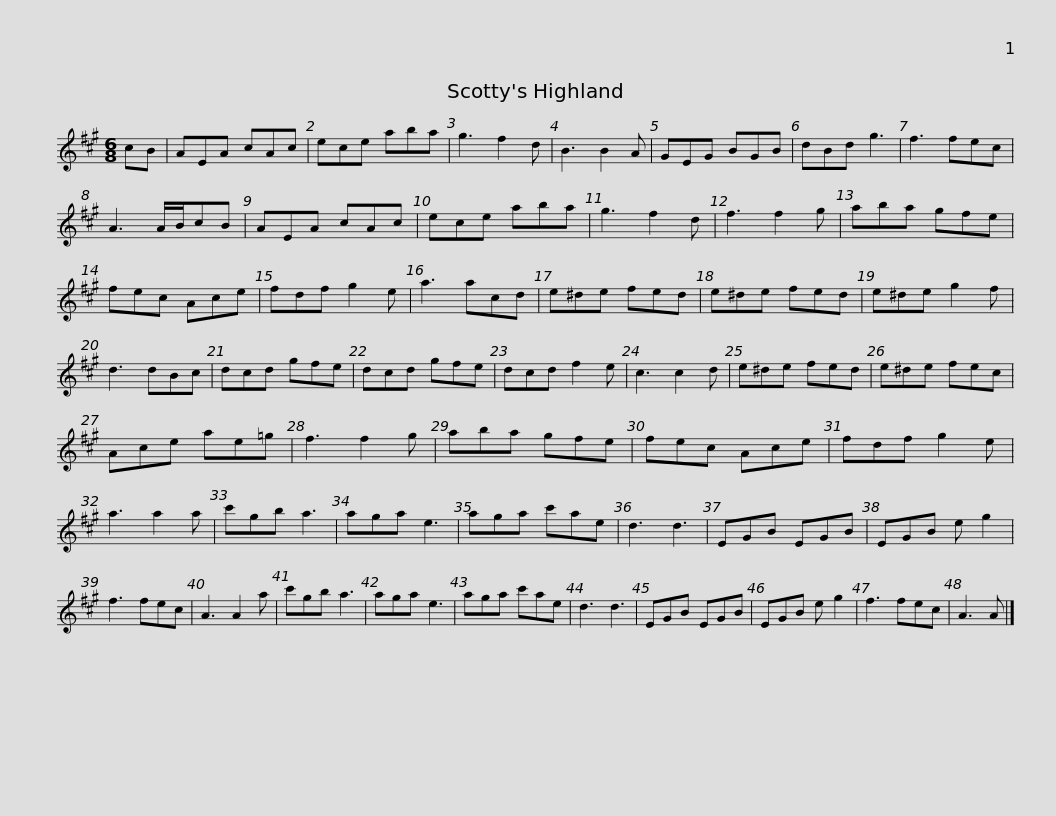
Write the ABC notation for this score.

X:1
L:1/8
M:6/8
I:linebreak $
K:A
V:1 treble
V:1
 cB | AEA cAc | ece aba | g3 f2 d | B3 B2 A | %5
 GEG BGB | dBd g3 | f3 fec | A3 A/B/cB |$ AEA cAc | %10
 ece aba | g3 f2 d | f3 f2 g | aba gfe | fec Ace | %15
 fdf g2 e | a3 acd |$ e^de fed | e^de fed | e^de g2 f | %20
 d3 dBc | dcd gfe | dcd gfe | dcd f2 e | c3 c2 d |$ %25
 e^de fed | e^de fec | Ace ae=g | f3 f2 g | aba gfe | %30
 fec Ace | fdf g2 e |$ a3 a2 a | c'gb a3 | aga e3 | %35
 aga c'ae | d3 d3 | EGB EGB | EGB e g2 | f3 fec |$ %40
 A3 A2 a | c'gb a3 | aga e3 | aga c'ae | d3 d3 | %45
 EGB EGB | EGB e g2 | f3 fec | A3 A |] %49
